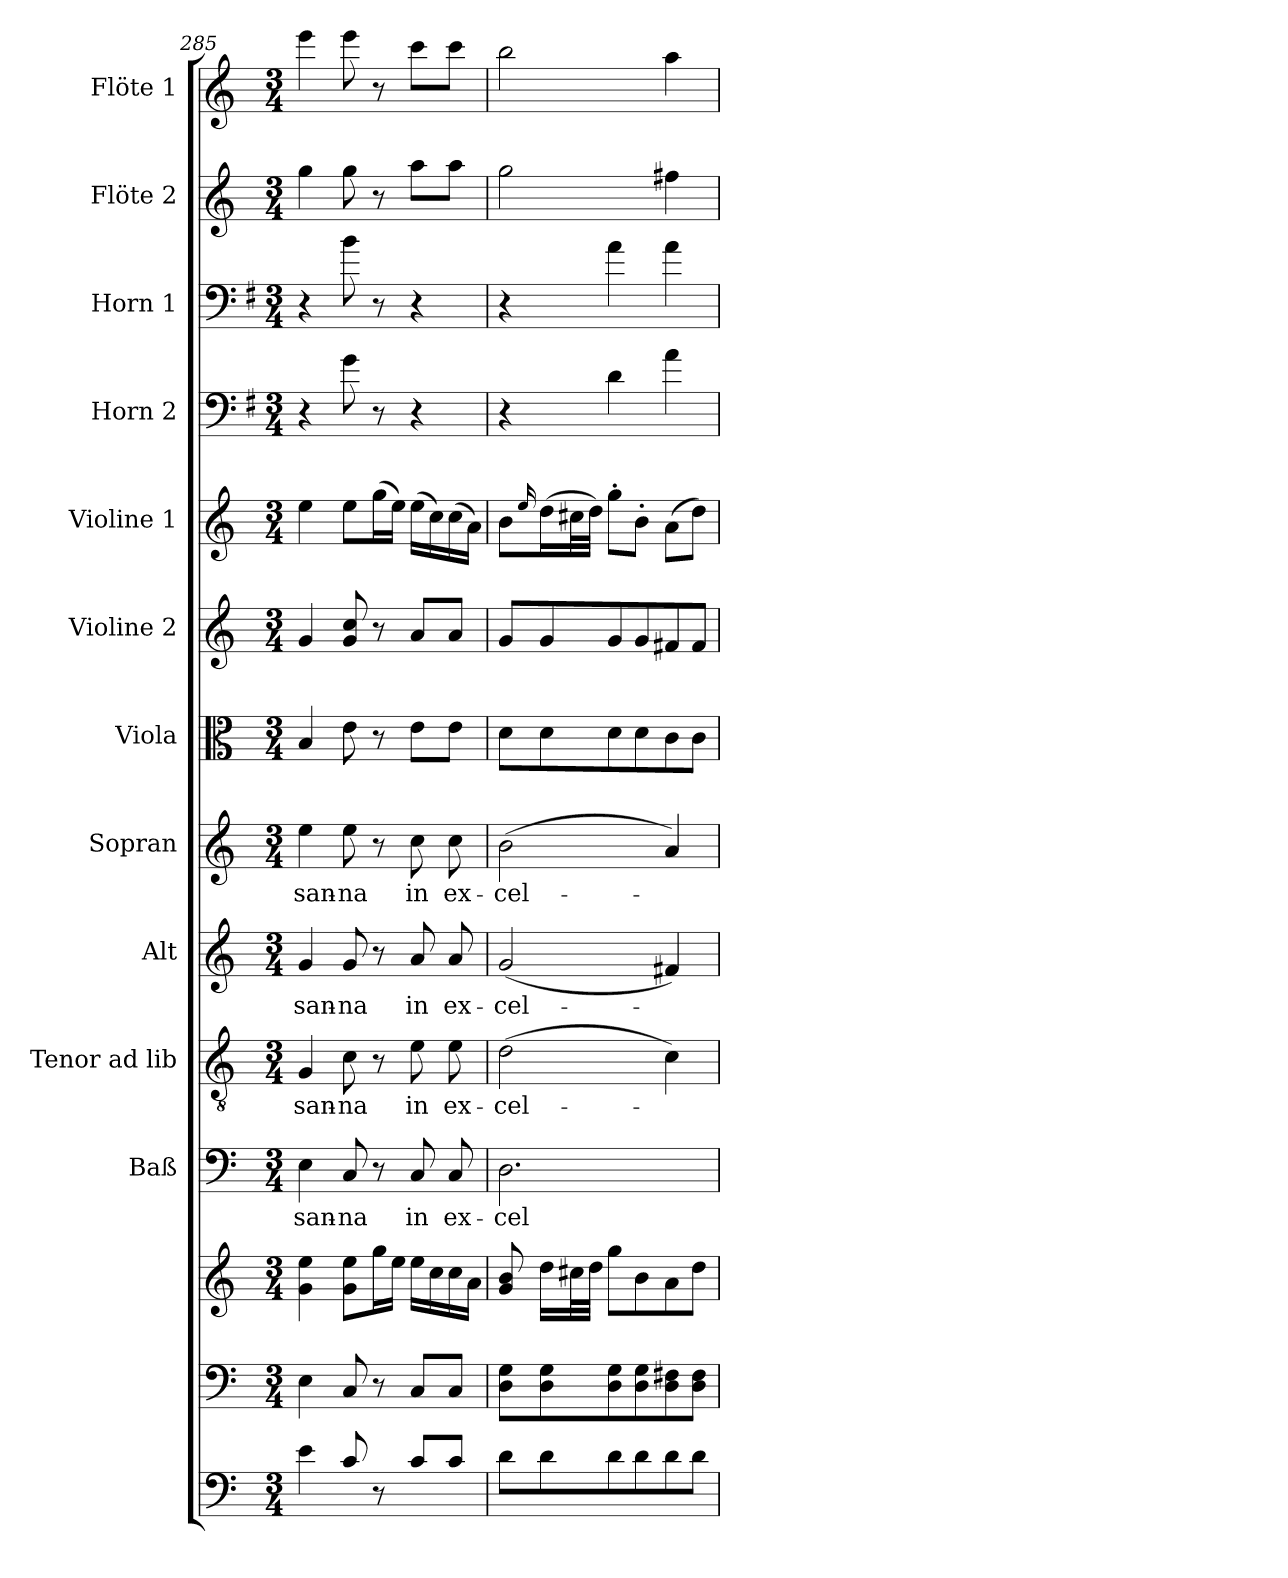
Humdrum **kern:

**kern	**kern	**kern	**kern	**text	**kern	**text	**kern	**text	**kern	**text	**kern	**kern	**kern	**kern	**kern	**kern	**kern
*part13	*part12	*part12	*part11	*part11	*part10	*part10	*part9	*part9	*part8	*part8	*part7	*part6	*part5	*part4	*part3	*part2	*part1
*staff14	*staff13	*staff12	*staff11	*staff11	*staff10	*staff10	*staff9	*staff9	*staff8	*staff8	*staff7	*staff6	*staff5	*staff4	*staff3	*staff2	*staff1
*	*	*	*I"Baß	*	*I"Tenor ad lib	*	*I"Alt	*	*I"Sopran	*	*I"Viola	*I"Violine 2	*I"Violine 1	*I"Horn 2	*I"Horn 1	*I"Flöte 2	*I"Flöte 1
*	*	*	*I'Baß	*	*I'Ten	*	*I'Alt	*	*I'Sop	*	*I'Vla.	*I'Vln. 2	*I'Vln. 1	*I'Hrn. 2	*I'Hrn. 1	*I'Fl. 2	*I'Fl. 1
*clefF4	*clefF4	*clefG2	*clefF4	*	*clefGv2	*	*clefG2	*	*clefG2	*	*clefC3	*clefG2	*clefG2	*clefF4	*clefF4	*clefG2	*clefG2
*ITrd7c12	*	*	*	*	*	*	*	*	*	*	*	*	*	*ITrd4c7	*ITrd4c7	*	*
*k[]	*k[]	*k[]	*k[]	*	*k[]	*	*k[]	*	*k[]	*	*k[]	*k[]	*k[]	*k[]	*k[]	*k[]	*k[]
*C:	*C:	*C:	*C:	*	*C:	*	*C:	*	*C:	*	*C:	*C:	*C:	*C:	*C:	*C:	*C:
*M3/4	*M3/4	*M3/4	*M3/4	*	*M3/4	*	*M3/4	*	*M3/4	*	*M3/4	*M3/4	*M3/4	*M3/4	*M3/4	*M3/4	*M3/4
=285	=285	=285	=285	=285	=285	=285	=285	=285	=285	=285	=285	=285	=285	=285	=285	=285	=285
!	!	!	!	!LO:LY:b	!	!LO:LY:b	!	!LO:LY:b	!	!LO:LY:b	!	!	!	!	!	!	!
4E\	4E\	4g\ 4ee\	4E\	-san-	4G/	-san-	4g/	-san-	4ee\	-san-	4B/	4g/	4ee\	4r	4r	4gg\	4eee\
!	!	!	!	!LO:LY:b	!	!LO:LY:b	!	!LO:LY:b	!	!LO:LY:b	!	!	!	!	!	!	!
8C/	8C/	8g\ 8ee\L	8C/	-na	8c\	-na	8g/	-na	8ee\	-na	8e\	8g/ 8cc/	8ee\L	8c\	8e\	8gg\	8eee\
8r	8r	16gg\L	8r	.	8r	.	8r	.	8r	.	8r	8r	(>16gg\L	8r	8r	8r	8r
.	.	16ee\JJ	.	.	.	.	.	.	.	.	.	.	16ee\JJ)	.	.	.	.
!	!	!	!	!LO:LY:b	!	!LO:LY:b	!	!LO:LY:b	!	!LO:LY:b	!	!	!	!	!	!	!
8C/L	8C/L	16ee\LL	8C/	in	8e\	in	8a/	in	8cc\	in	8e\L	8a/L	(>16ee\LL	4r	4r	8aa\L	8ccc\L
.	.	16cc\	.	.	.	.	.	.	.	.	.	.	16cc\)	.	.	.	.
!	!	!	!	!LO:LY:b	!	!LO:LY:b	!	!LO:LY:b	!	!LO:LY:b	!	!	!	!	!	!	!
8C/J	8C/J	16cc\	8C/	ex-	8e\	ex-	8a/	ex-	8cc\	ex-	8e\J	8a/J	(>16cc\	.	.	8aa\J	8ccc\J
.	.	16a\JJ	.	.	.	.	.	.	.	.	.	.	16a\JJ)	.	.	.	.
=286	=286	=286	=286	=286	=286	=286	=286	=286	=286	=286	=286	=286	=286	=286	=286	=286	=286
!	!	!	!	!LO:LY:b	!	!LO:LY:b	!	!LO:LY:b	!	!LO:LY:b	!	!	!	!	!	!	!
8D\L	8D\ 8G\L	8g/ 8b/	2.D\	-cel-	(>2d\	-cel-	(<2g/	-cel-	(>2b\	-cel-	8d\L	8g/L	8b\L	4r	4r	2gg\	2bb\
.	.	.	.	.	.	.	.	.	.	.	.	.	16qqee/	.	.	.	.
8D\	8D\ 8G\	16dd\LL	.	.	.	.	.	.	.	.	8d\	8g/	(>16dd\L	.	.	.	.
.	.	32cc#X\L	.	.	.	.	.	.	.	.	.	.	32cc#X\L	.	.	.	.
.	.	32dd\JJJ	.	.	.	.	.	.	.	.	.	.	32dd\JJJ)	.	.	.	.
8D\	8D\ 8G\	8gg\L	.	.	.	.	.	.	.	.	8d\	8g/	8gg'>\L	4G\	4d\	.	.
8D\	8D\ 8G\	8b\	.	.	.	.	.	.	.	.	8d\	8g/	8b'>\J	.	.	.	.
8D\	8D\ 8F#X\	8a\	.	.	4c\)	.	4f#X/)	.	4a/)	.	8c\	8f#X/	(>8a\L	4d\	4d\	4ff#X\	4aa\
8D\J	8D\ 8F#\J	8dd\J	.	.	.	.	.	.	.	.	8c\J	8f#/J	8dd\J)	.	.	.	.
=	=	=	=	=	=	=	=	=	=	=	=	=	=	=	=	=	=
*-	*-	*-	*-	*-	*-	*-	*-	*-	*-	*-	*-	*-	*-	*-	*-	*-	*-
